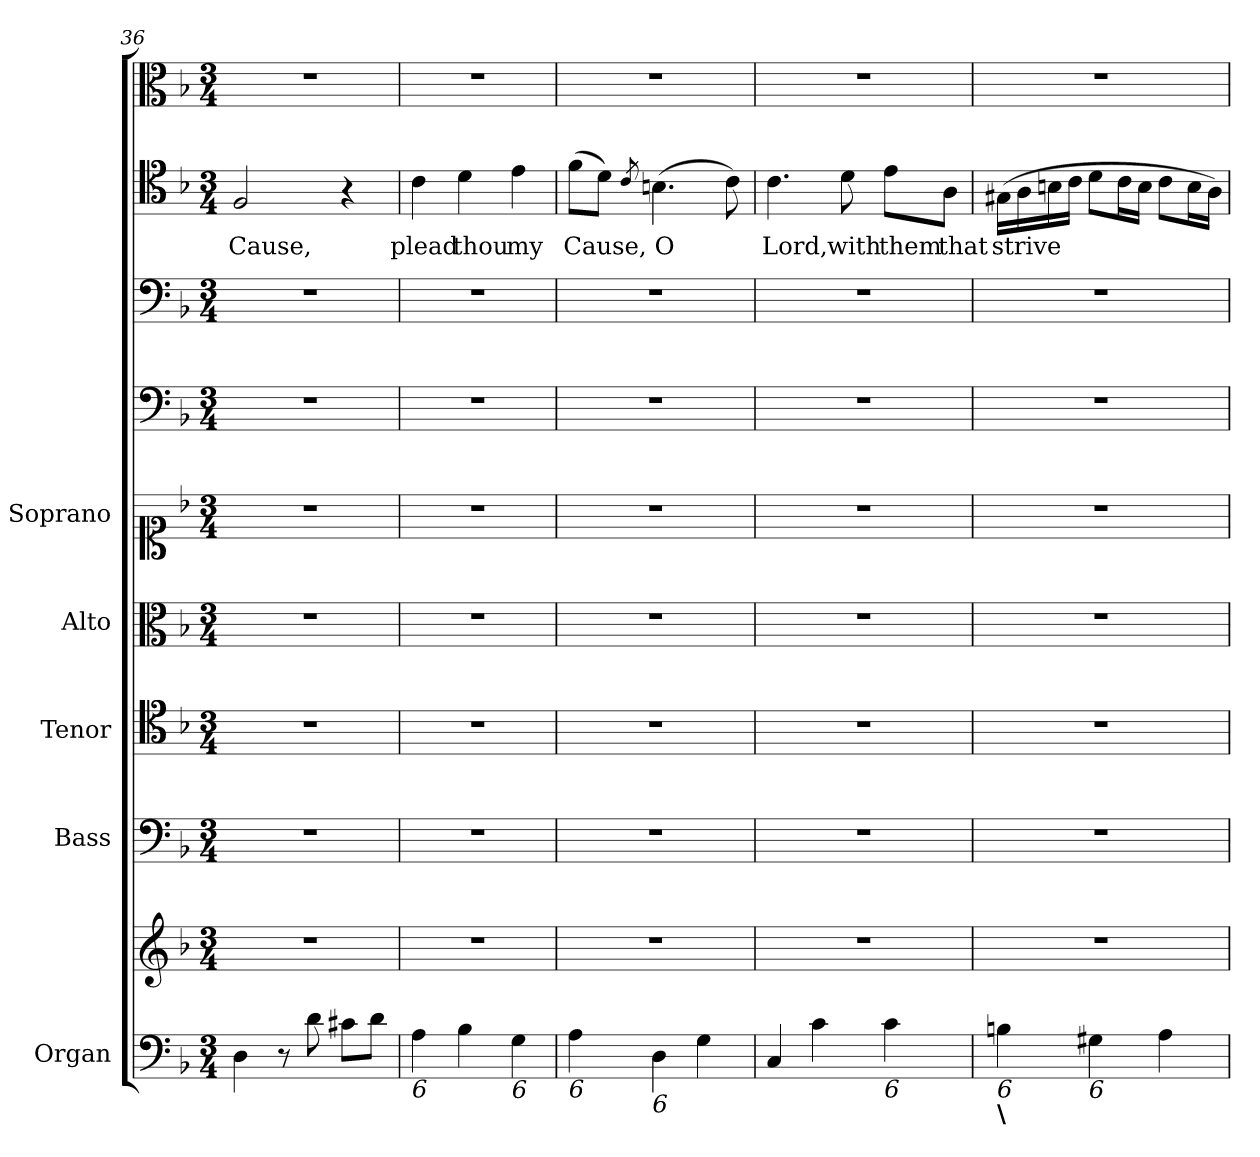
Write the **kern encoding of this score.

**kern	**kern	**kern	**kern	**kern	**kern	**kern	**kern	**kern	**text	**kern
*part9	*part9	*part8	*part7	*part6	*part5	*part4	*part3	*part2	*part2	*part1
*staff10	*staff9	*staff8	*staff7	*staff6	*staff5	*staff4	*staff3	*staff2	*staff2	*staff1
*I"Organ	*	*I"Bass	*I"Tenor	*I"Alto	*I"Soprano	*	*	*	*	*
*I'Org.	*	*I'B	*I'T	*I'A	*I'S	*	*	*	*	*
*clefF4	*clefG2	*clefF4	*clefC4	*clefC3	*clefC1	*clefF4	*clefF4	*clefC4	*	*clefC3
*k[b-]	*k[b-]	*k[b-]	*k[b-]	*k[b-]	*k[b-]	*k[b-]	*k[b-]	*k[b-]	*	*k[b-]
*d:	*d:	*d:	*d:	*d:	*d:	*d:	*d:	*d:	*	*d:
*M3/4	*M3/4	*M3/4	*M3/4	*M3/4	*M3/4	*M3/4	*M3/4	*M3/4	*	*M3/4
=36	=36	=36	=36	=36	=36	=36	=36	=36	=36	=36
!	!	!	!	!	!	!	!	!	!LO:LY:b	!
4D\	2.r	2.r	2.r	2.r	2.r	2.r	2.r	2F/	Cause,	2.r
8r	.	.	.	.	.	.	.	.	.	.
8d\	.	.	.	.	.	.	.	.	.	.
8c#X\L	.	.	.	.	.	.	.	4r	.	.
8d\J	.	.	.	.	.	.	.	.	.	.
=37	=37	=37	=37	=37	=37	=37	=37	=37	=37	=37
!LO:TX:b:i:t=6	!	!	!	!	!	!	!	!	!	!
!	!	!	!	!	!	!	!	!	!LO:LY:b	!
4A\	2.r	2.r	2.r	2.r	2.r	2.r	2.r	4c\	plead	2.r
!	!	!	!	!	!	!	!	!	!LO:LY:b	!
4B-\	.	.	.	.	.	.	.	4d\	thou	.
!LO:TX:b:i:t=6	!	!	!	!	!	!	!	!	!	!
!	!	!	!	!	!	!	!	!	!LO:LY:b	!
4G\	.	.	.	.	.	.	.	4e\	my	.
!!LO:LB:g=z
=38	=38	=38	=38	=38	=38	=38	=38	=38	=38	=38
!LO:TX:b:i:t=6	!	!	!	!	!	!	!	!	!	!
!	!	!	!	!	!	!	!	!	!LO:LY:b	!
4A\	2.r	2.r	2.r	2.r	2.r	2.r	2.r	(>8f\L	Cause,	2.r
.	.	.	.	.	.	.	.	8d\J)	.	.
.	.	.	.	.	.	.	.	8qc/	.	.
!LO:TX:b:i:t=6	!	!	!	!	!	!	!	!	!	!
!	!	!	!	!	!	!	!	!	!LO:LY:b	!
4D\	.	.	.	.	.	.	.	(>4.Bn\	O	.
4G\	.	.	.	.	.	.	.	.	.	.
.	.	.	.	.	.	.	.	8c\)	.	.
=39	=39	=39	=39	=39	=39	=39	=39	=39	=39	=39
!	!	!	!	!	!	!	!	!	!LO:LY:b	!
4C/	2.r	2.r	2.r	2.r	2.r	2.r	2.r	4.c\	Lord,	2.r
4c\	.	.	.	.	.	.	.	.	.	.
!	!	!	!	!	!	!	!	!	!LO:LY:b	!
.	.	.	.	.	.	.	.	8d\	with	.
!LO:TX:b:i:t=6	!	!	!	!	!	!	!	!	!	!
!	!	!	!	!	!	!	!	!	!LO:LY:b	!
4c\	.	.	.	.	.	.	.	8e\L	them	.
!	!	!	!	!	!	!	!	!	!LO:LY:b	!
.	.	.	.	.	.	.	.	8A\J	that	.
=40	=40	=40	=40	=40	=40	=40	=40	=40	=40	=40
!LO:TX:b:i:t=6	!	!	!	!	!	!	!	!	!	!
!LO:TX:b:B:t=\	!	!	!	!	!	!	!	!	!	!
!	!	!	!	!	!	!	!	!	!LO:LY:b	!
4Bn\	2.r	2.r	2.r	2.r	2.r	2.r	2.r	(>16G#X\LL	strive	2.r
.	.	.	.	.	.	.	.	16A\	.	.
.	.	.	.	.	.	.	.	16Bn\	.	.
.	.	.	.	.	.	.	.	16c\JJ	.	.
!LO:TX:b:i:t=6	!	!	!	!	!	!	!	!	!	!
4G#X\	.	.	.	.	.	.	.	8d\L	.	.
.	.	.	.	.	.	.	.	16c\L	.	.
.	.	.	.	.	.	.	.	16B\JJ	.	.
4A\	.	.	.	.	.	.	.	8c\L	.	.
.	.	.	.	.	.	.	.	16B\L	.	.
.	.	.	.	.	.	.	.	16A\JJ)	.	.
=	=	=	=	=	=	=	=	=	=	=
*-	*-	*-	*-	*-	*-	*-	*-	*-	*-	*-
